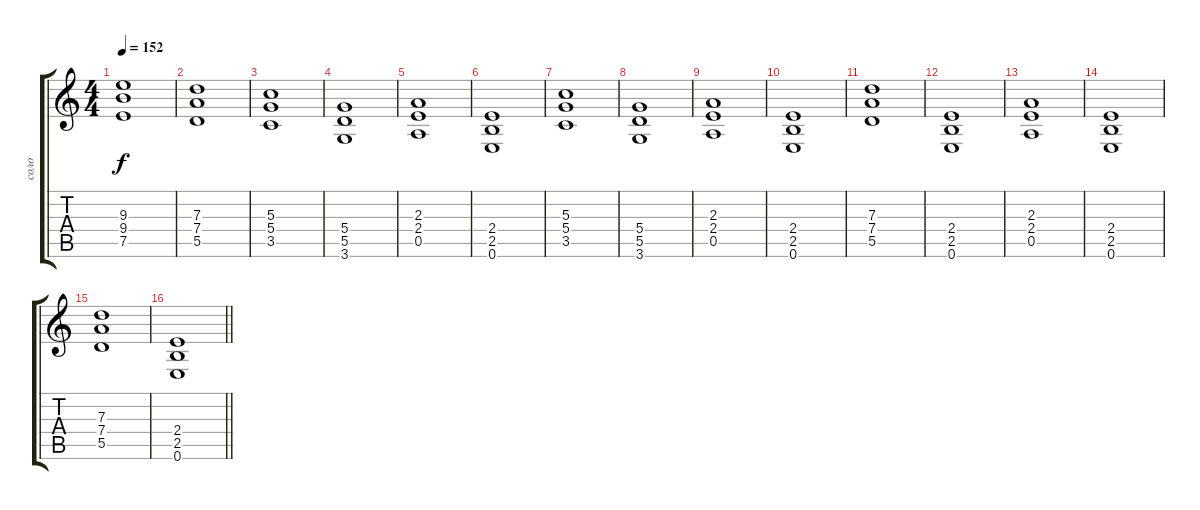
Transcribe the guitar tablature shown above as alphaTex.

\track ("соло" "соло") {instrument distortionguitar}
\staff {score tabs}
\tuning (E4 B3 G3 D3 A2 E2) {hide}
\ts (4 4)
\tempo 152
\clef g2
\ks c
(9.3 9.4 7.5).1{dy f} |
(7.3 7.4 5.5).1 |
(5.3 5.4 3.5).1 |
(5.4 5.5 3.6).1 |
(2.3 2.4 0.5).1 |
(2.4 2.5 0.6).1 |
(5.3 5.4 3.5).1 |
(5.4 5.5 3.6).1 |
(2.3 2.4 0.5).1 |
(2.4 2.5 0.6).1 |
(7.3 7.4 5.5).1 |
(2.4 2.5 0.6).1 |
(2.3 2.4 0.5).1 |
(2.4 2.5 0.6).1 |
(7.3 7.4 5.5).1 |
\barLineRight lightlight
(2.4 2.5 0.6).1
